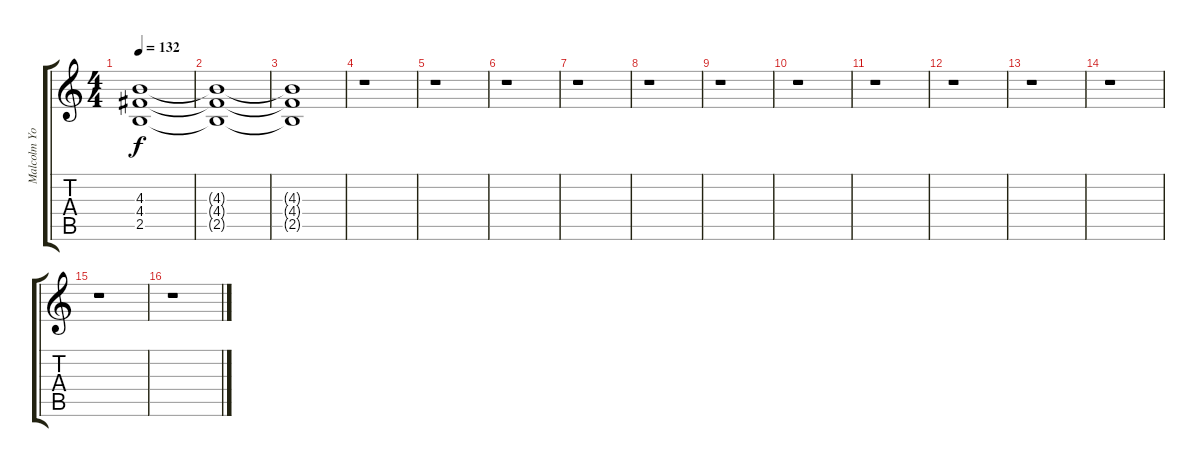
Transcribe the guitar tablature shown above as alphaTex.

\track ("Malcolm Young" "Malcolm Yo") {instrument overdrivenguitar}
\staff {score tabs}
\tuning (E4 B3 G3 D3 A2 E2) {hide}
\ts (4 4)
\tempo 132
\clef g2
\ks c
(4.3{t} 4.4{t} 2.5{t}).1{dy f} |
(4.3{t} 4.4{t} 2.5{t}).1 |
(4.3{t} 4.4{t} 2.5{t}).1 |
r.1 |
r.1 |
r.1 |
r.1 |
r.1 |
r.1 |
r.1 |
r.1 |
r.1 |
r.1 |
r.1 |
r.1 |
r.1
